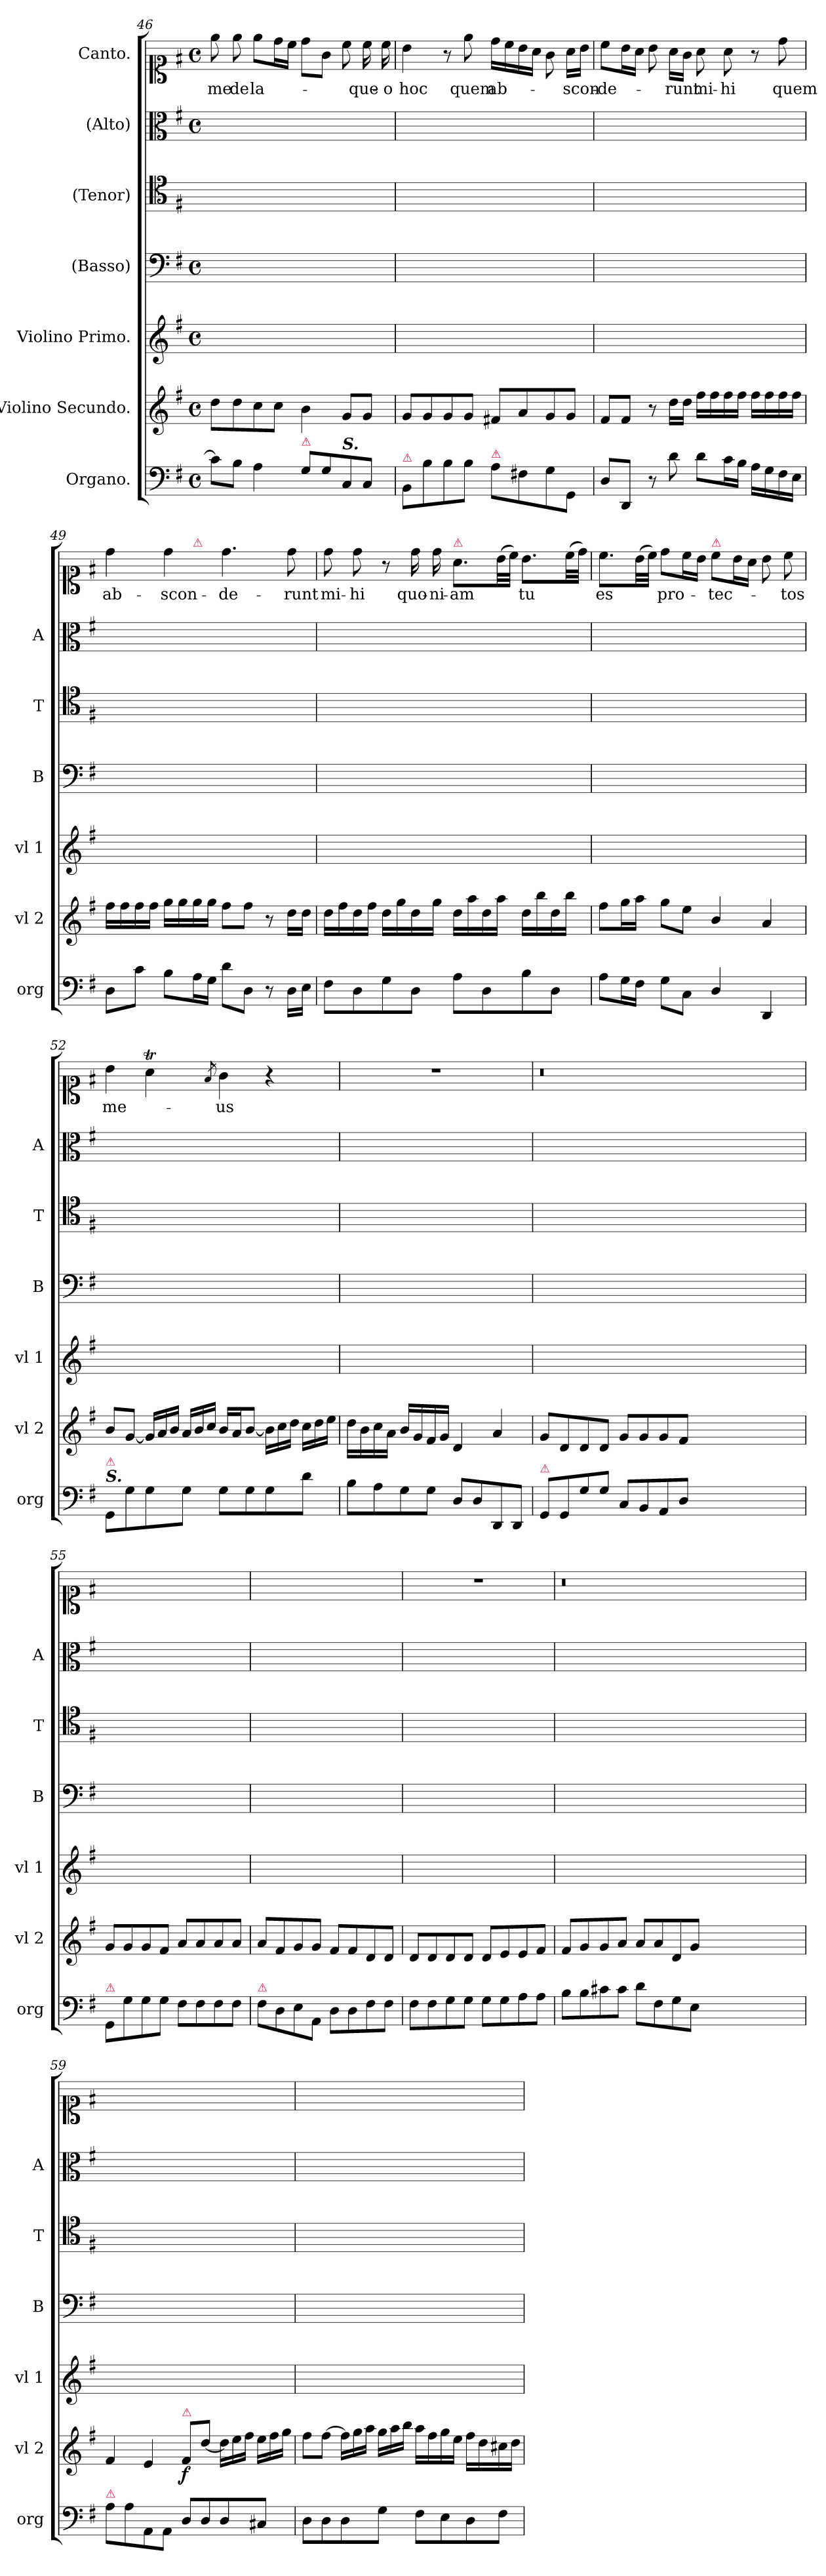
**kern	**kern	**dynam	**kern	**kern	**kern	**kern	**kern	**text
*part7	*part6	*part6	*part5	*part4	*part3	*part2	*part1	*part1
*staff7	*staff6	*staff6	*staff5	*staff4	*staff3	*staff2	*staff1	*staff1
*I"Organo.	*I"Violino Secundo.	*	*I"Violino Primo.	*I"(Basso)	*I"(Tenor)	*I"(Alto)	*I"Canto.	*
*I'org	*I'vl 2	*	*I'vl 1	*I'B	*I'T	*I'A	*	*
*clefF4	*clefG2	*	*clefG2	*clefF4	*clefC4	*clefC3	*clefC1	*
*k[f#]	*k[f#]	*	*k[f#]	*k[f#]	*k[f#]	*k[f#]	*k[f#]	*
*G:	*G:	*	*G:	*G:	*G:	*G:	*G:	*
*M4/4	*M4/4	*	*M4/4	*M4/4	*	*M4/4	*M4/4	*
*met(c)	*met(c)	*	*met(c)	*met(c)	*	*met(c)	*met(c)	*
=46	=46	=46	=46	=46	=46	=46	=46	=46
8c\L]	8dd\L	.	1ryy	1ryy	1ryy	1ryy	8ee\	me
8B\J	8dd\	.	.	.	.	.	8ee\	de
4A\	8cc\	.	.	.	.	.	8ee\L	la-
.	8cc\J	.	.	.	.	.	16dd\L	.
.	.	.	.	.	.	.	16cc\JJ	.
!LO:TX:a:color=crimson:t=⚠	!	!	!	!	!	!	!	!
8G\L	4b\	.	.	.	.	.	8dd\L	.
8G\	.	.	.	.	.	.	8g\J	.
!LO:TX:a:Bi:t=S.	!	!	!	!	!	!	!	!
8C/	8g/L	.	.	.	.	.	8cc\	.
8C/J	8g/J	.	.	.	.	.	16cc\	-que-
.	.	.	.	.	.	.	16cc\	-o
=47	=47	=47	=47	=47	=47	=47	=47	=47
!LO:TX:a:color=crimson:t=⚠	!	!	!	!	!	!	!	!
8BB/L	8g/L	.	1ryy	1ryy	1ryy	1ryy	4b\	hoc
8B\	8g/	.	.	.	.	.	.	.
8B\	8g/	.	.	.	.	.	8r	.
8B\J	8g/J	.	.	.	.	.	8ee\	quem
!LO:TX:a:color=crimson:t=⚠	!	!	!	!	!	!	!	!
8A\L	8f#X/L	.	.	.	.	.	16dd\LL	ab-
.	.	.	.	.	.	.	16cc\	.
8F#X\	8a/	.	.	.	.	.	16b\	.
.	.	.	.	.	.	.	16a\JJ	.
8G\	8g/	.	.	.	.	.	8g\	.
8GG/J	8g/J	.	.	.	.	.	16a\LL	-scon-
.	.	.	.	.	.	.	16b\JJ	.
=48	=48	=48	=48	=48	=48	=48	=48	=48
8D/L	8f#/L	.	1ryy	1ryy	1ryy	1ryy	8cc\L	-de-
8DD/J	8f#/J	.	.	.	.	.	16b\L	.
.	.	.	.	.	.	.	16a\JJ	.
8r	8r	.	.	.	.	.	8b\	.
8d\	16dd\LL	.	.	.	.	.	16a\LL	-runt
.	16dd\JJ	.	.	.	.	.	16g\JJ	.
8d\L	16ff#\LL	.	.	.	.	.	8a\	mi-
.	16ff#\	.	.	.	.	.	.	.
16c\L	16ff#\	.	.	.	.	.	8a\	-hi
16B\JJ	16ff#\JJ	.	.	.	.	.	.	.
16A\LL	16ff#\LL	.	.	.	.	.	8r	.
16G\	16ff#\	.	.	.	.	.	.	.
16F#\	16ff#\	.	.	.	.	.	8dd\	quem
16E\JJ	16ff#\JJ	.	.	.	.	.	.	.
=49	=49	=49	=49	=49	=49	=49	=49	=49
*	*	*	*	*	*	*	*^	*
8D\L	16ff#\LL	.	1ryy	1ryy	1ryy	1ryy	4dd\	4.ryy	ab-
.	16ff#\	.	.	.	.	.	.	.	.
8c\J	16ff#\	.	.	.	.	.	.	.	.
.	16ff#\JJ	.	.	.	.	.	.	.	.
8B\L	16gg\LL	.	.	.	.	.	4dd\	.	-scon-
.	16gg\	.	.	.	.	.	.	.	.
!	!	!	!	!	!	!	!	!LO:TX:a:color=crimson:t=⚠	!
16A\L	16gg\	.	.	.	.	.	.	2ryy	.
16G\JJ	16gg\JJ	.	.	.	.	.	.	.	.
8d\L	8ff#\L	.	.	.	.	.	4.dd\	.	-de-
8D\J	8ff#\J	.	.	.	.	.	.	.	.
8r	8r	.	.	.	.	.	.	.	.
16D\LL	16dd\LL	.	.	.	.	.	8dd\	8ryy	-runt
16E\JJ	16dd\JJ	.	.	.	.	.	.	.	.
*	*	*	*	*	*	*	*v	*v	*
=50	=50	=50	=50	=50	=50	=50	=50	=50
8F#\L	16dd\LL	.	1ryy	1ryy	1ryy	1ryy	8dd\	mi-
.	16ff#\	.	.	.	.	.	.	.
8D\	16dd\	.	.	.	.	.	8dd\	-hi
.	16ff#\JJ	.	.	.	.	.	.	.
8G\	16dd\LL	.	.	.	.	.	8r	.
.	16gg\	.	.	.	.	.	.	.
8D\J	16dd\	.	.	.	.	.	16dd\	quo-
.	16gg\JJ	.	.	.	.	.	16dd\	-ni-
!	!	!	!	!	!	!	!LO:TX:a:color=crimson:t=⚠	!
8A\L	16dd\LL	.	.	.	.	.	8.a\L	-am
.	16aa\	.	.	.	.	.	.	.
8D\	16dd\	.	.	.	.	.	.	.
.	16aa\JJ	.	.	.	.	.	(32b\LL	.
.	.	.	.	.	.	.	32cc\JJJ)	.
8B\	16dd\LL	.	.	.	.	.	8.b\L	tu
.	16bb\	.	.	.	.	.	.	.
8D\J	16dd\	.	.	.	.	.	.	.
.	16bb\JJ	.	.	.	.	.	(32cc\LL	.
.	.	.	.	.	.	.	32dd\JJJ)	.
=51	=51	=51	=51	=51	=51	=51	=51	=51
8A\L	8ff#\L	.	1ryy	1ryy	1ryy	1ryy	8.cc\L	es
16G\L	16gg\L	.	.	.	.	.	.	.
16F#\JJ	16aa\JJ	.	.	.	.	.	(32b\LL	.
.	.	.	.	.	.	.	32cc\JJJ)	.
8G\L	8gg\L	.	.	.	.	.	8dd\L	pro-
8C\J	8ee\J	.	.	.	.	.	16cc\L	.
.	.	.	.	.	.	.	16b\JJ	.
!	!	!	!	!	!	!	!LO:TX:a:color=crimson:t=⚠	!
4D/	4b/	.	.	.	.	.	8cc\L	-tec-
.	.	.	.	.	.	.	16b\L	.
.	.	.	.	.	.	.	16a\JJ	.
4DD/	4a/	.	.	.	.	.	8b\	.
.	.	.	.	.	.	.	8cc\	-tos
=52	=52	=52	=52	=52	=52	=52	=52	=52
!LO:TX:a:Bi:t=S.	!	!	!	!	!	!	!	!
!LO:TX:a:color=crimson:t=⚠	!	!	!	!	!	!	!	!
8GG/L	8b/L	.	1ryy	1ryy	1ryy	1ryy	4b\	me-
8G\	[8g/J	.	.	.	.	.	.	.
*	*Xtuplet	*	*	*	*	*	*	*
8G\	24g/LL]	.	.	.	.	.	4aT\	.
.	24a/	.	.	.	.	.	.	.
.	24b/JJ	.	.	.	.	.	.	.
8G\J	24a/LL	.	.	.	.	.	.	.
.	24b/	.	.	.	.	.	.	.
.	24cc/JJ	.	.	.	.	.	.	.
.	.	.	.	.	.	.	8qf#/	.
8G\L	16b/LL	.	.	.	.	.	4g\	-us
.	16a/J	.	.	.	.	.	.	.
8G\	[8b/J	.	.	.	.	.	.	.
8G\	24b\LL]	.	.	.	.	.	4r	.
.	24cc\	.	.	.	.	.	.	.
.	24dd\JJ	.	.	.	.	.	.	.
8d\J	24cc\LL	.	.	.	.	.	.	.
.	24dd\	.	.	.	.	.	.	.
.	24ee\JJ	.	.	.	.	.	.	.
=53	=53	=53	=53	=53	=53	=53	=53	=53
8B\L	16dd\LL	.	1ryy	1ryy	1ryy	1ryy	1r	.
.	16b\	.	.	.	.	.	.	.
8A\	16cc\	.	.	.	.	.	.	.
.	16a\JJ	.	.	.	.	.	.	.
8G\	16b/LL	.	.	.	.	.	.	.
.	16g/	.	.	.	.	.	.	.
8G\J	16f#/	.	.	.	.	.	.	.
.	16g/JJ	.	.	.	.	.	.	.
8D/L	4d/	.	.	.	.	.	.	.
8D/	.	.	.	.	.	.	.	.
8DD/	4a/	.	.	.	.	.	.	.
8DD/J	.	.	.	.	.	.	.	.
=54	=54	=54	=54	=54	=54	=54	=54	=54
!LO:TX:a:color=crimson:t=⚠	!	!	!	!	!	!	!	!
!	!	!LO:DY:b	!	!	!	!	!	!
8GG/L	8g/L	p&colon;	1ryy	1ryy	1ryy	1ryy	0.r	.
8GG/	8d/	.	.	.	.	.	.	.
8G\	8d/	.	.	.	.	.	.	.
8G\J	8d/J	.	.	.	.	.	.	.
8C/L	8g/L	.	.	.	.	.	.	.
8BB/	8g/	.	.	.	.	.	.	.
8AA/	8g/	.	.	.	.	.	.	.
8D/J	8f#/J	.	.	.	.	.	.	.
0ryy	0ryy	.	0ryy	0ryy	0ryy	0ryy	.	.
=55	=55	=55	=55	=55	=55	=55	=55	=55
!LO:TX:a:color=crimson:t=⚠	!	!	!	!	!	!	!	!
8GG/L	8g/L	.	1ryy	1ryy	1ryy	1ryy	1ryy	.
8G\	8g/	.	.	.	.	.	.	.
8G\	8g/	.	.	.	.	.	.	.
8G\J	8f#/J	.	.	.	.	.	.	.
8F#\L	8a/L	.	.	.	.	.	.	.
8F#\	8a/	.	.	.	.	.	.	.
8F#\	8a/	.	.	.	.	.	.	.
8F#\J	8a/J	.	.	.	.	.	.	.
=56	=56	=56	=56	=56	=56	=56	=56	=56
!LO:TX:a:color=crimson:t=⚠	!	!	!	!	!	!	!	!
8F#\L	8a/L	.	1ryy	1ryy	1ryy	1ryy	1ryy	.
8D\	8f#/	.	.	.	.	.	.	.
8E\	8g/	.	.	.	.	.	.	.
8AA/J	8g/J	.	.	.	.	.	.	.
8D\L	8f#/L	.	.	.	.	.	.	.
8D\	8f#/	.	.	.	.	.	.	.
8F#\	8d/	.	.	.	.	.	.	.
8F#\J	8d/J	.	.	.	.	.	.	.
=57	=57	=57	=57	=57	=57	=57	=57	=57
8F#\L	8d/L	.	1ryy	1ryy	1ryy	1ryy	1r	.
8F#\	8d/	.	.	.	.	.	.	.
8G\	8d/	.	.	.	.	.	.	.
8G\J	8d/J	.	.	.	.	.	.	.
8G\L	8d/L	.	.	.	.	.	.	.
8G\	8e/	.	.	.	.	.	.	.
8A\	8e/	.	.	.	.	.	.	.
8A\J	8f#/J	.	.	.	.	.	.	.
=58	=58	=58	=58	=58	=58	=58	=58	=58
8B\L	8f#/L	.	1ryy	1ryy	1ryy	1ryy	0.r	.
8B\	8g/	.	.	.	.	.	.	.
8c#X\	8g/	.	.	.	.	.	.	.
8c#\J	8a/J	.	.	.	.	.	.	.
8d\L	8a/L	.	.	.	.	.	.	.
8F#\	8a/	.	.	.	.	.	.	.
8G\	8d/	.	.	.	.	.	.	.
8E\J	8g/J	.	.	.	.	.	.	.
0ryy	0ryy	.	0ryy	0ryy	0ryy	0ryy	.	.
=59	=59	=59	=59	=59	=59	=59	=59	=59
!LO:TX:a:color=crimson:t=⚠	!	!	!	!	!	!	!	!
8A\L	4f#/	.	1ryy	1ryy	1ryy	1ryy	1ryy	.
8A\	.	.	.	.	.	.	.	.
8AA\	4e/	.	.	.	.	.	.	.
8AA\J	.	.	.	.	.	.	.	.
!	!LO:TX:a:color=crimson:t=⚠	!	!	!	!	!	!	!
!	!	!LO:DY:b	!	!	!	!	!	!
8D/L	8f#/L	f.	.	.	.	.	.	.
8D/	[8dd\J	.	.	.	.	.	.	.
8D/	24dd\LL]	.	.	.	.	.	.	.
.	24ee\	.	.	.	.	.	.	.
.	24ff#\JJ	.	.	.	.	.	.	.
8C#X/J	24ee\LL	.	.	.	.	.	.	.
.	24ff#\	.	.	.	.	.	.	.
.	24gg\JJ	.	.	.	.	.	.	.
=60	=60	=60	=60	=60	=60	=60	=60	=60
8D\L	8ff#\L	.	1ryy	1ryy	1ryy	1ryy	1ryy	.
8D\	[8ff#\J	.	.	.	.	.	.	.
8D\	24ff#\LL]	.	.	.	.	.	.	.
.	24gg\	.	.	.	.	.	.	.
.	24aa\JJ	.	.	.	.	.	.	.
8G\J	24gg\LL	.	.	.	.	.	.	.
.	24aa\	.	.	.	.	.	.	.
.	24bb\JJ	.	.	.	.	.	.	.
8F#\L	16aa\LL	.	.	.	.	.	.	.
.	16ff#\	.	.	.	.	.	.	.
8E\	16gg\	.	.	.	.	.	.	.
.	16ee\JJ	.	.	.	.	.	.	.
8D\	16ff#\LL	.	.	.	.	.	.	.
.	16dd\	.	.	.	.	.	.	.
8F#\J	16cc#X\	.	.	.	.	.	.	.
.	16dd\JJ	.	.	.	.	.	.	.
=	=	=	=	=	=	=	=	=
*-	*-	*-	*-	*-	*-	*-	*-	*-
